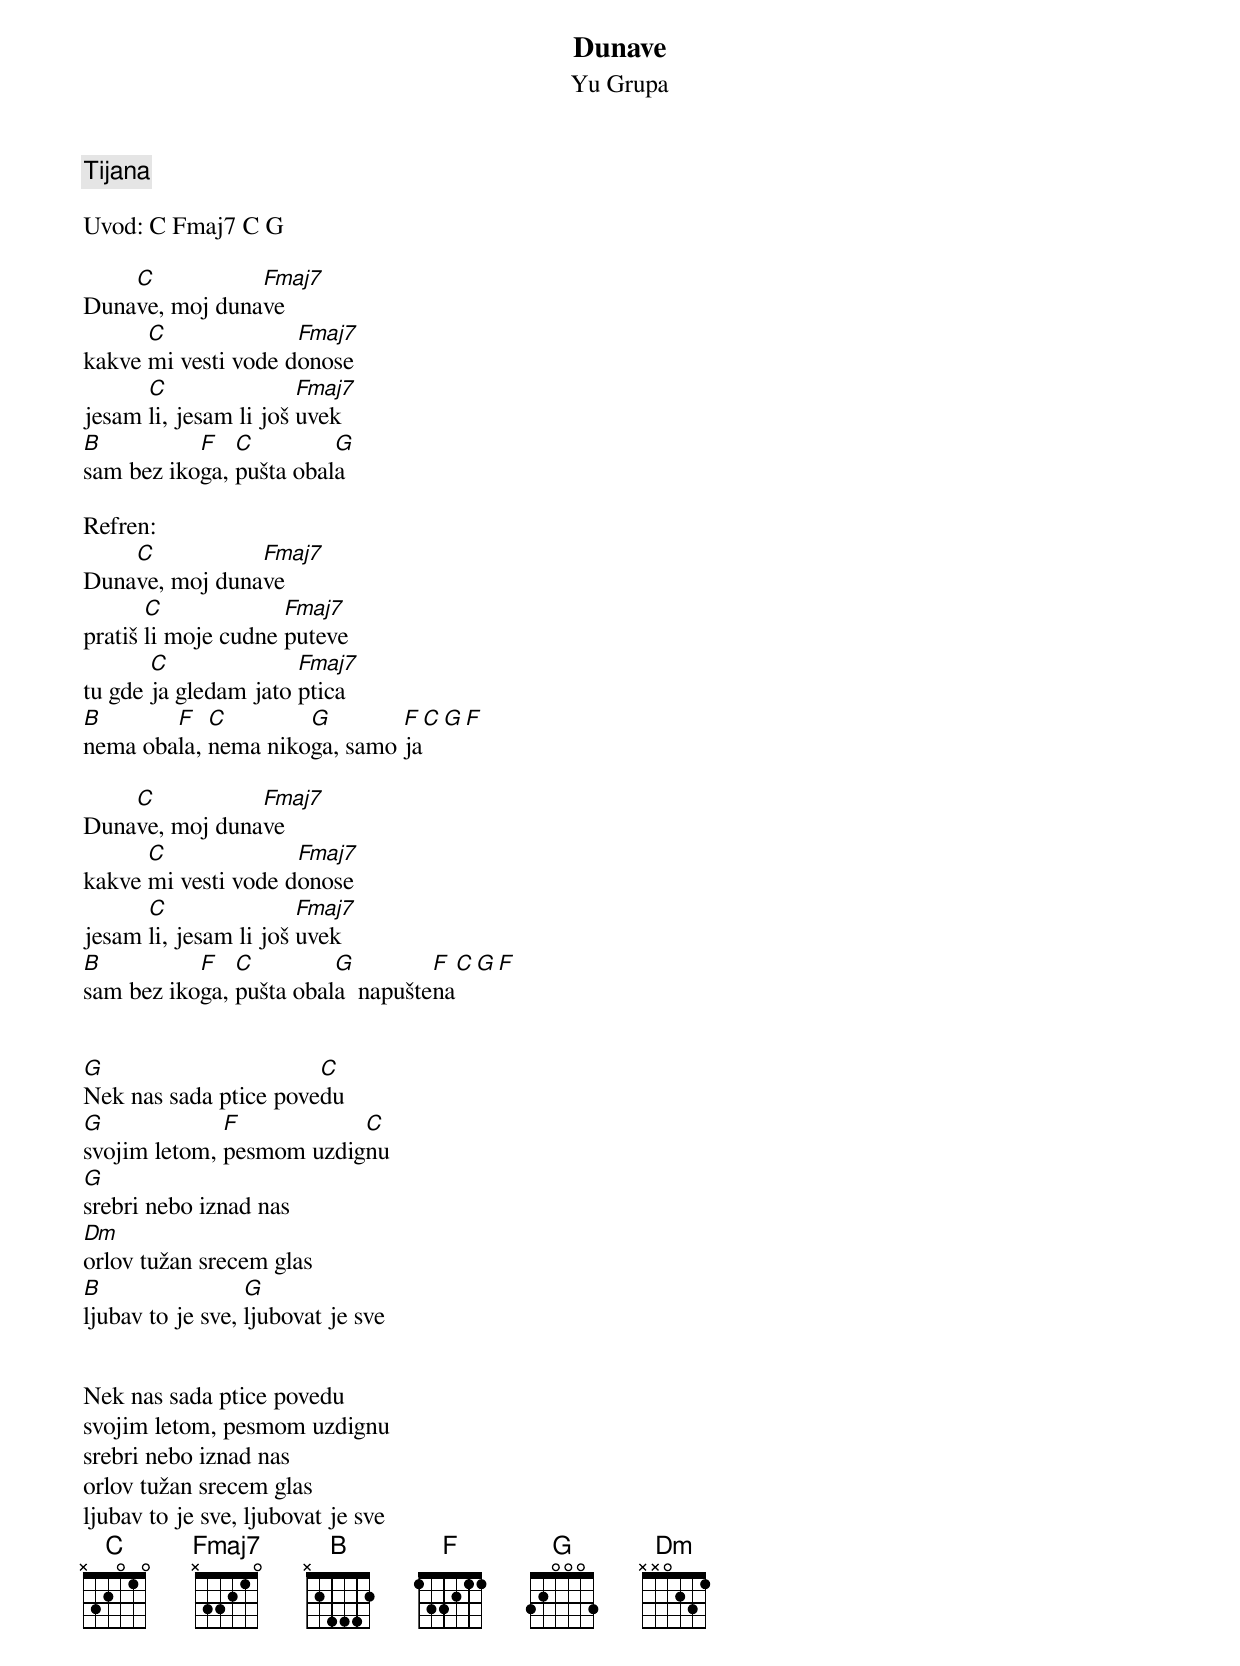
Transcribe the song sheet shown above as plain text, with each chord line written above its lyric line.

Dunave
Yu Grupa
Tijana

Uvod: C Fmaj7 C G

    C           Fmaj7
Dunave, moj dunave
      C              Fmaj7
kakve mi vesti vode donose
      C                Fmaj7
jesam li, jesam li još uvek
B          F   C         G
sam bez ikoga, pušta obala

Refren:
    C           Fmaj7
Dunave, moj dunave
       C             Fmaj7
pratiš li moje cudne puteve
       C              Fmaj7
tu gde ja gledam jato ptica
B       F   C        G        F  C G F
nema obala, nema nikoga, samo ja

    C           Fmaj7
Dunave, moj dunave
      C              Fmaj7
kakve mi vesti vode donose
      C                Fmaj7
jesam li, jesam li još uvek
B          F   C         G         F   C G F
sam bez ikoga, pušta obala  napuštena


G                      C
Nek nas sada ptice povedu
G             F           C
svojim letom, pesmom uzdignu
G
srebri nebo iznad nas
Dm
orlov tužan srecem glas
B                 G
ljubav to je sve, ljubovat je sve


Nek nas sada ptice povedu
svojim letom, pesmom uzdignu
srebri nebo iznad nas
orlov tužan srecem glas
ljubav to je sve, ljubovat je sve
